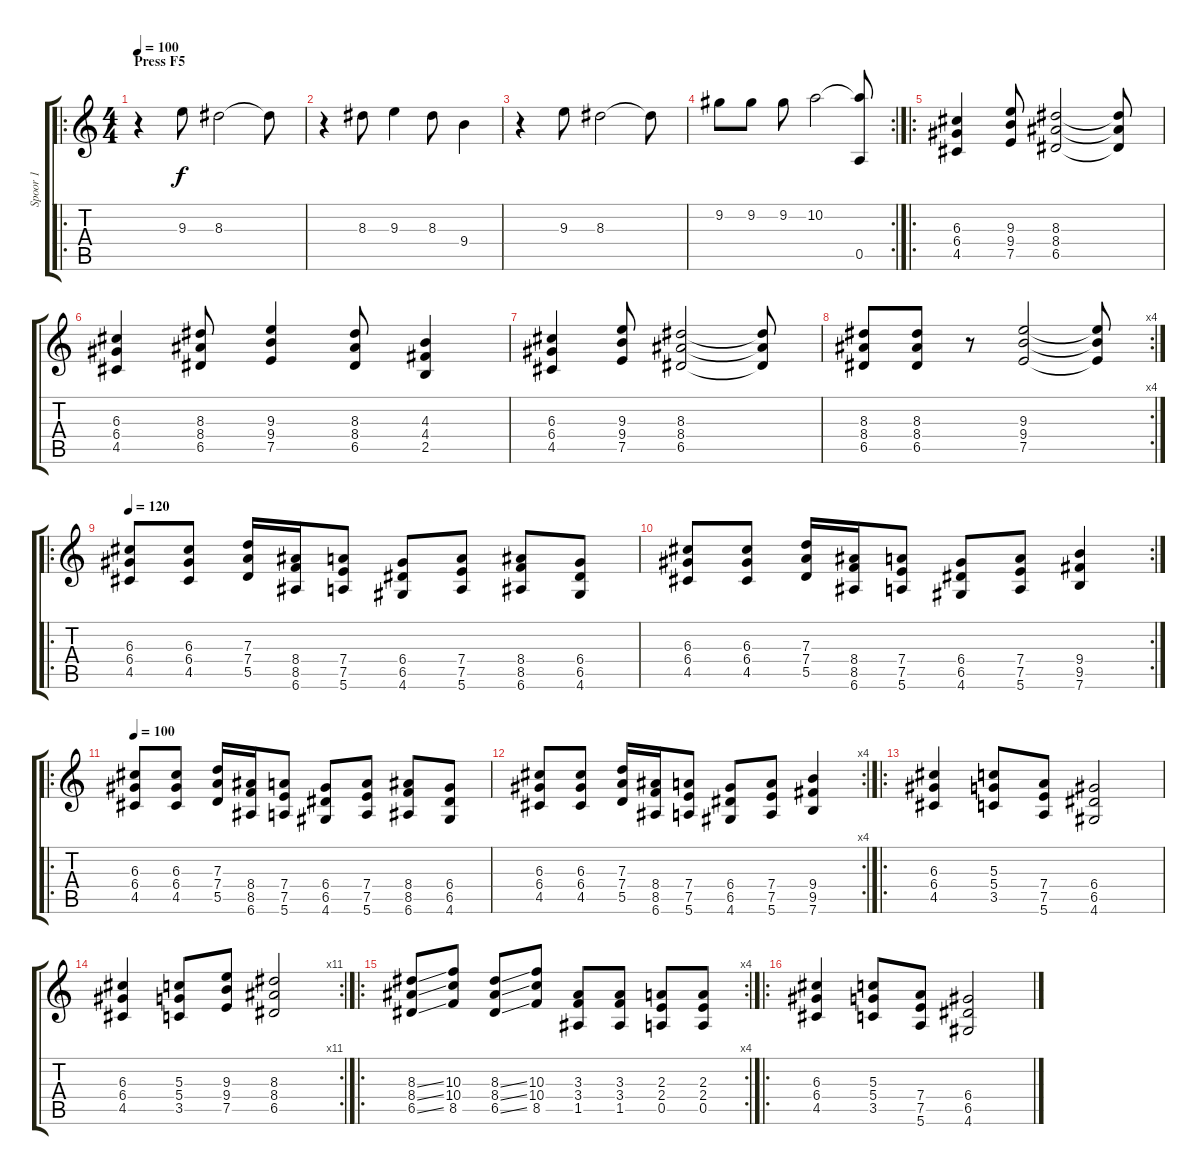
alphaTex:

\track ("Spoor 1" "Spoor 1") {instrument distortionguitar}
\staff {score tabs}
\tuning (E4 B3 G3 D3 A2 E2) {hide}
\ro
\ts (4 4)
\section ("" "Press F5")
\tempo 100
\clef g2
\ks c
r.4{dy f instrument distortionguitar} 9.3.8 8.3.2 8.3{t}.8 |
r.4 8.3.8 9.3.4 8.3.8 9.4.4 |
r.4 9.3.8 8.3.2 8.3{t}.8 |
\rc 2
9.2.8 9.2.8 9.2.8 10.2.2 (10.2{t} 0.5).8 |
\ro
(6.3 6.4 4.5).4 (9.3 9.4 7.5).8 (8.3 8.4 6.5).2 (8.3{t} 8.4{t} 6.5{t}).8 |
(6.3 6.4 4.5).4 (8.3 8.4 6.5).8 (9.3 9.4 7.5).4 (8.3 8.4 6.5).8 (4.3 4.4 2.5).4 |
(6.3 6.4 4.5).4 (9.3 9.4 7.5).8 (8.3 8.4 6.5).2 (8.3{t} 8.4{t} 6.5{t}).8 |
\rc 4
(8.3 8.4 6.5).8 (8.3 8.4 6.5).8 r.8 (9.3 9.4 7.5).2 (9.3{t} 9.4{t} 7.5{t}).8 |
\ro
\tempo 120
(6.3 6.4 4.5).8 (6.3 6.4 4.5).8 (7.3 7.4 5.5).16 (8.4 8.5 6.6).16 (7.4 7.5 5.6).8 (6.4 6.5 4.6).8 (7.4 7.5 5.6).8 (8.4 8.5 6.6).8 (6.4 6.5 4.6).8 |
\rc 2
(6.3 6.4 4.5).8 (6.3 6.4 4.5).8 (7.3 7.4 5.5).16 (8.4 8.5 6.6).16 (7.4 7.5 5.6).8 (6.4 6.5 4.6).8 (7.4 7.5 5.6).8 (9.4 9.5 7.6).4 |
\ro
\tempo 100
(6.3 6.4 4.5).8 (6.3 6.4 4.5).8 (7.3 7.4 5.5).16 (8.4 8.5 6.6).16 (7.4 7.5 5.6).8 (6.4 6.5 4.6).8 (7.4 7.5 5.6).8 (8.4 8.5 6.6).8 (6.4 6.5 4.6).8 |
\rc 4
(6.3 6.4 4.5).8 (6.3 6.4 4.5).8 (7.3 7.4 5.5).16 (8.4 8.5 6.6).16 (7.4 7.5 5.6).8 (6.4 6.5 4.6).8 (7.4 7.5 5.6).8 (9.4 9.5 7.6).4 |
\ro
(6.3 6.4 4.5).4 (5.3 5.4 3.5).8 (7.4 7.5 5.6).8 (6.4 6.5 4.6).2 |
\rc 11
(6.3 6.4 4.5).4 (5.3 5.4 3.5).8 (9.3 9.4 7.5).8 (8.3 8.4 6.5).2 |
\ro
\rc 4
(8.3{ss} 8.4{ss} 6.5{ss}).8 (10.3 10.4 8.5).8 (8.3{ss} 8.4{ss} 6.5{ss}).8 (10.3 10.4 8.5).8 (3.3 3.4 1.5).8 (3.3 3.4 1.5).8 (2.3 2.4 0.5).8 (2.3 2.4 0.5).8 |
\ro
(6.3 6.4 4.5).4 (5.3 5.4 3.5).8 (7.4 7.5 5.6).8 (6.4 6.5 4.6).2
